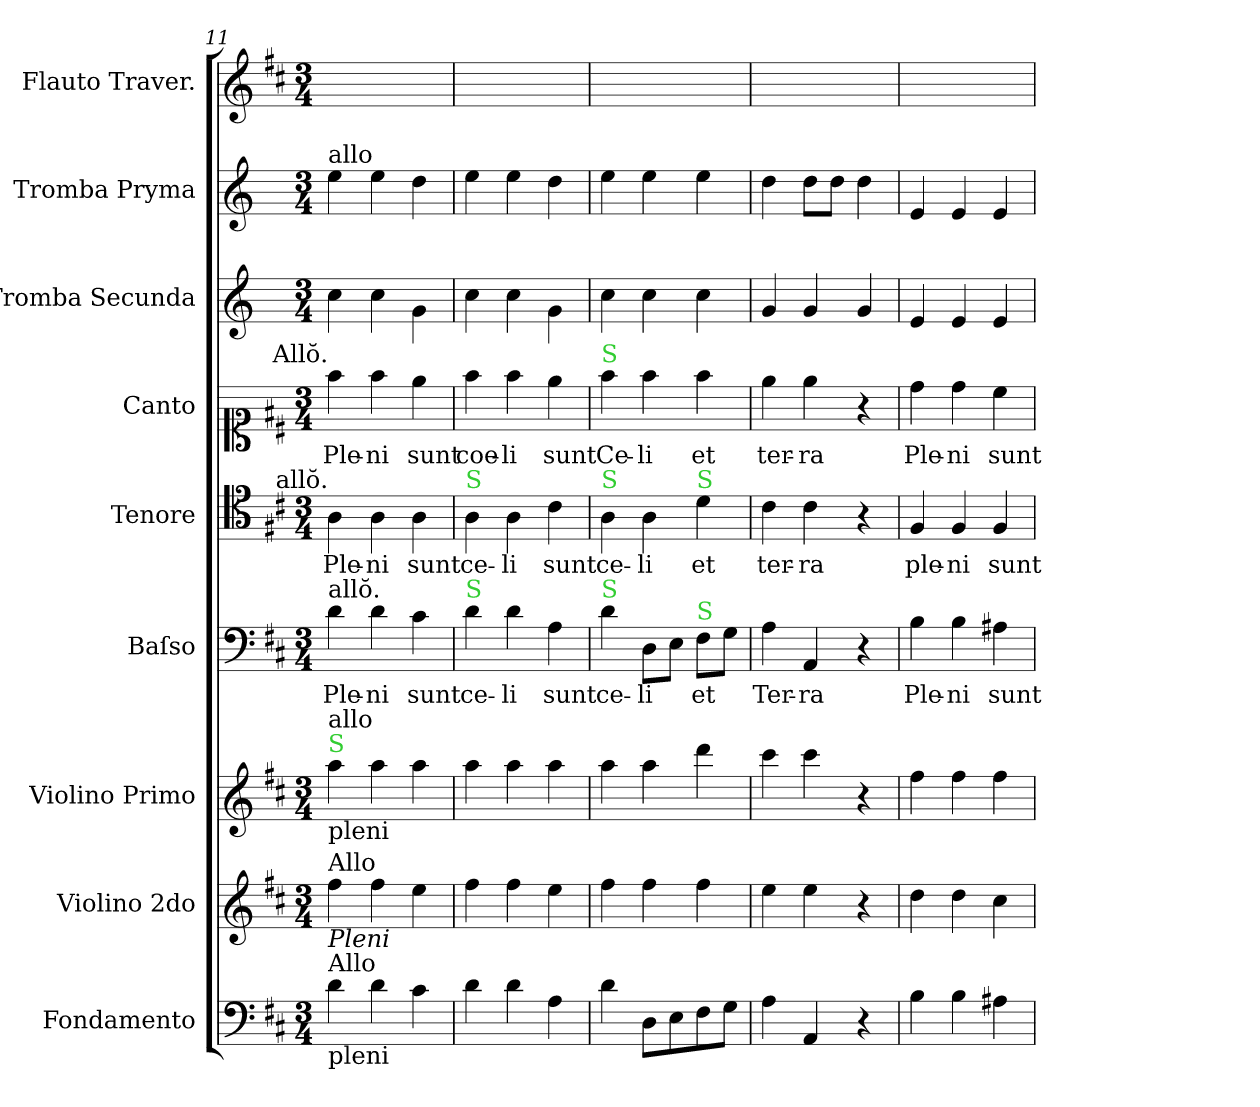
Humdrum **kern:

**kern	**kern	**kern	**kern	**text	**kern	**text	**kern	**text	**kern	**kern	**kern
*part9	*part8	*part7	*part6	*part6	*part5	*part5	*part4	*part4	*part3	*part2	*part1
*staff9	*staff8	*staff7	*staff6	*staff6	*staff5	*staff5	*staff4	*staff4	*staff3	*staff2	*staff1
*I"Fondamento	*I"Violino 2do	*I"Violino Primo	*I"Baſso	*	*I"Tenore	*	*I"Canto	*	*I"Tromba Secunda	*I"Tromba Pryma	*I"Flauto Traver.
*	*I'Vl 2	*I'Vl 1	*I'B	*	*I'T	*	*I'C	*	*I'Tr 2	*I'Tr 1	*I'Fl
*clefF4	*clefG2	*clefG2	*clefF4	*	*clefC4	*	*clefC1	*	*clefG2	*clefG2	*clefG2
*	*	*	*	*	*	*	*	*	*ITrd-1c-2	*ITrd-1c-2	*
*k[f#c#]	*k[f#c#]	*k[f#c#]	*k[f#c#]	*	*k[f#c#]	*	*k[f#c#]	*	*k[f#c#]	*k[f#c#]	*k[f#c#]
*D:	*D:	*D:	*D:	*	*D:	*	*D:	*	*	*	*D:
*M3/4	*M3/4	*M3/4	*M3/4	*	*M3/4	*	*M3/4	*	*M3/4	*M3/4	*M3/4
=11	=11	=11	=11	=11	=11	=11	=11	=11	=11	=11	=11
!	!	!	!	!	!	!	!	!	!	!LO:TX:a:t=allo	!
!	!	!	!	!	!	!	!LO:TX:a:rj:t=Allŏ.	!	!	!	!
!	!	!	!	!	!LO:TX:a:rj:t=allŏ.	!	!	!	!	!	!
!	!	!	!LO:TX:a:t=allŏ.	!	!	!	!	!	!	!	!
!	!	!LO:TX:a:color=limegreen:t=S	!	!	!	!	!	!	!	!	!
!	!	!LO:TX:b:t=pleni	!	!	!	!	!	!	!	!	!
!	!	!LO:TX:a:t=allo	!	!	!	!	!	!	!	!	!
!	!LO:TX:b:i:t=Pleni	!	!	!	!	!	!	!	!	!	!
!	!LO:TX:a:t=Allo	!	!	!	!	!	!	!	!	!	!
!LO:TX:b:t=pleni	!	!	!	!	!	!	!	!	!	!	!
!LO:TX:a:t=Allo	!	!	!	!	!	!	!	!	!	!	!
4d\	4ff#\	4aa\	4d\	Ple-	4A\	Ple-	4ff#\	Ple-	4dd\	4ff#\	2.ryy
4d\	4ff#\	4aa\	4d\	-ni	4A\	-ni	4ff#\	-ni	4dd\	4ff#\	.
4c#\	4ee\	4aa\	4c#\	sunt	4A\	sunt	4ee\	sunt	4a\	4ee\	.
=12	=12	=12	=12	=12	=12	=12	=12	=12	=12	=12	=12
!	!	!	!	!	!LO:TX:a:color=limegreen:t=S	!	!	!	!	!	!
!	!	!	!LO:TX:a:color=limegreen:t=S	!	!	!	!	!	!	!	!
4d\	4ff#\	4aa\	4d\	ce-	4A\	ce-	4ff#\	coe-	4dd\	4ff#\	2.ryy
4d\	4ff#\	4aa\	4d\	-li	4A\	-li	4ff#\	-li	4dd\	4ff#\	.
4A\	4ee\	4aa\	4A\	sunt	4c#\	sunt	4ee\	sunt	4a\	4ee\	.
=13	=13	=13	=13	=13	=13	=13	=13	=13	=13	=13	=13
!	!	!	!	!	!	!	!LO:TX:a:color=limegreen:t=S	!	!	!	!
!	!	!	!	!	!LO:TX:a:color=limegreen:t=S	!	!	!	!	!	!
!	!	!	!LO:TX:a:color=limegreen:t=S	!	!	!	!	!	!	!	!
4d\	4ff#\	4aa\	4d\	ce-	4A\	ce-	4ff#\	Ce-	4dd\	4ff#\	2.ryy
8D\L	4ff#\	4aa\	8D\L	-li	4A\	-li	4ff#\	-li	4dd\	4ff#\	.
8E\	.	.	8E\J	.	.	.	.	.	.	.	.
!	!	!	!	!	!LO:TX:a:color=limegreen:t=S	!	!	!	!	!	!
!	!	!	!LO:TX:a:color=limegreen:t=S	!	!	!	!	!	!	!	!
8F#\	4ff#\	4ddd\	8F#\L	et	4d\	et	4ff#\	et	4dd\	4ff#\	.
8G\J	.	.	8G\J	.	.	.	.	.	.	.	.
=14	=14	=14	=14	=14	=14	=14	=14	=14	=14	=14	=14
4A\	4ee\	4ccc#\	4A\	Ter-	4c#\	ter-	4ee\	ter-	4a/	4ee\	2.ryy
4AA/	4ee\	4ccc#\	4AA/	-ra	4c#\	-ra	4ee\	-ra	4a/	8ee\L	.
.	.	.	.	.	.	.	.	.	.	8ee\J	.
4r	4r	4r	4r	.	4r	.	4r	.	4a/	4ee\	.
=15	=15	=15	=15	=15	=15	=15	=15	=15	=15	=15	=15
4B\	4dd\	4ff#\	4B\	Ple-	4F#/	ple-	4dd\	Ple-	4f#/	4f#/	2.ryy
4B\	4dd\	4ff#\	4B\	-ni	4F#/	-ni	4dd\	-ni	4f#/	4f#/	.
4A#X\	4cc#\	4ff#\	4A#X\	sunt	4F#/	sunt	4cc#\	sunt	4f#/	4f#/	.
=	=	=	=	=	=	=	=	=	=	=	=
*-	*-	*-	*-	*-	*-	*-	*-	*-	*-	*-	*-
